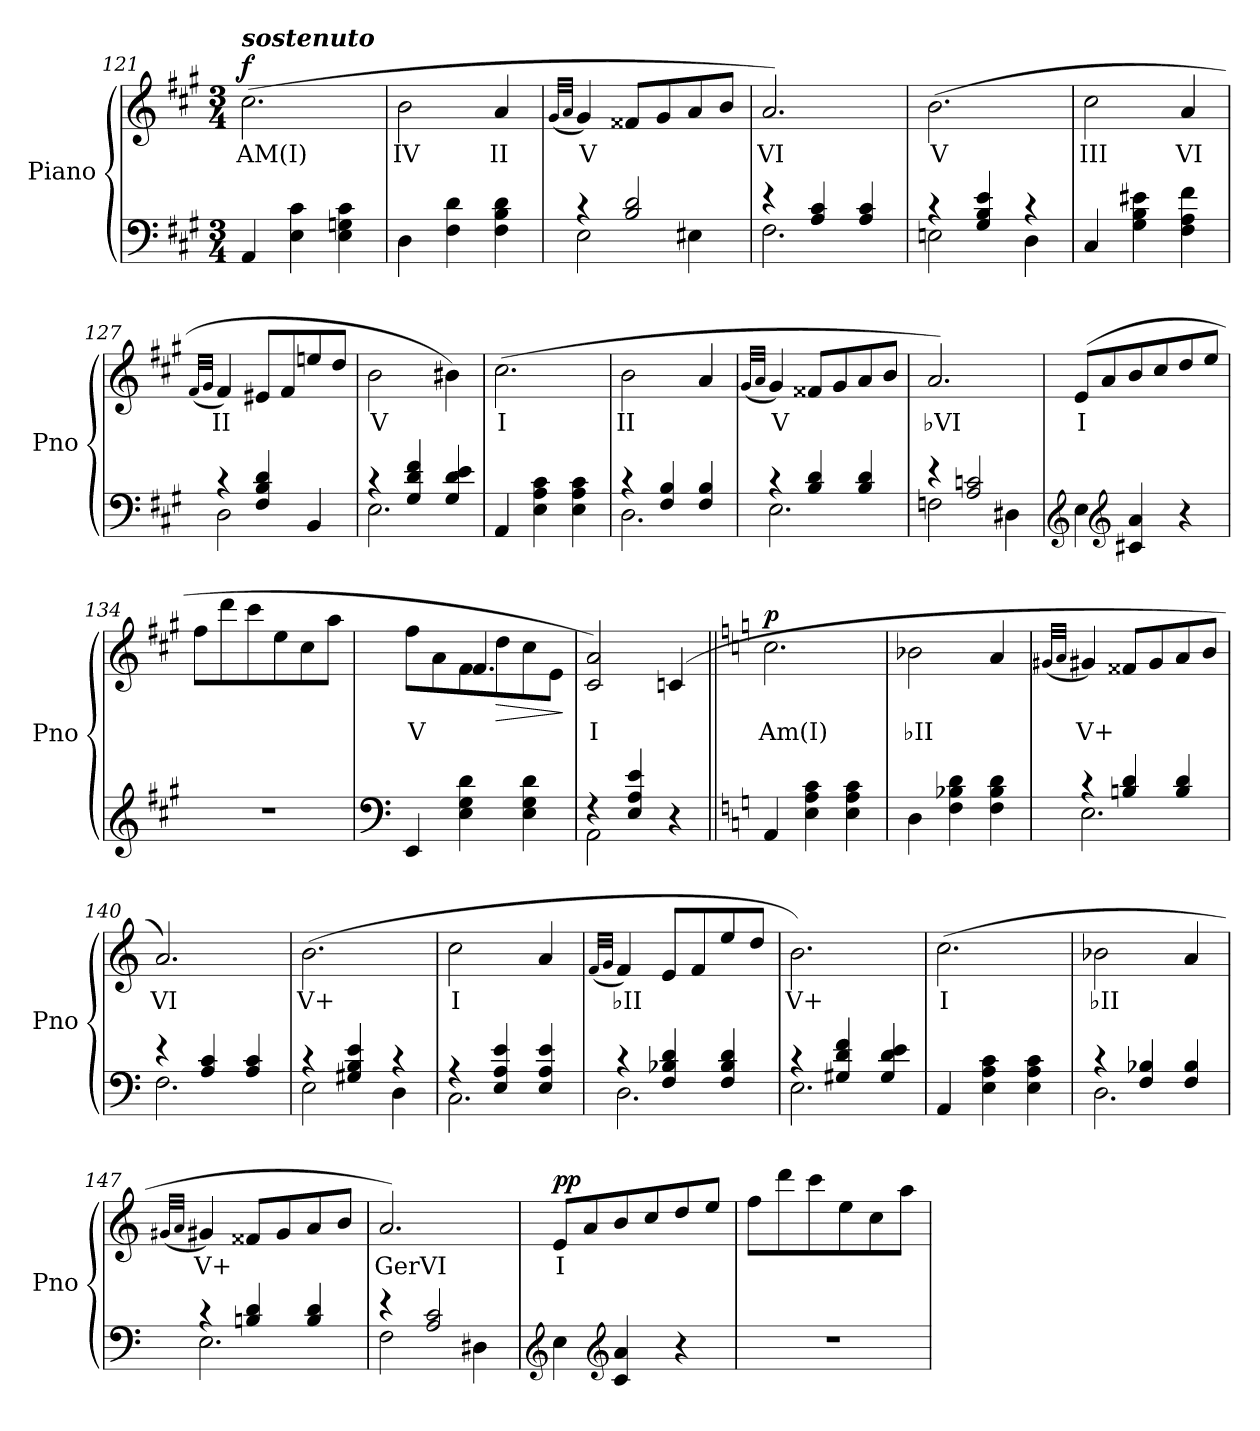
**kern	**kern	**text	**dynam
*part1	*part1	*part1	*part1
*staff2	*staff1	*staff1	*staff1/2
*I"Piano	*	*	*
*I'Pno	*	*	*
!!LO:LB:g=z
*clefF4	*clefG2	*	*
*k[f#c#g#]	*k[f#c#g#]	*	*
*M3/4	*M3/4	*	*
=121	=121	=121	=121
!	!LO:TX:a:Bi:t=sostenuto	!	!
!	!	!LO:LY:b	!LO:DY:b
4AA/	(>2.cc#\	AM(I)	f
4E\ 4c#\	.	.	.
4E\ 4Gn\ 4c#\	.	.	.
=122	=122	=122	=122
!	!	!LO:LY:b	!
4D\	2b\	IV	.
4F#\ 4d\	.	.	.
!	!	!LO:LY:b	!
4F#\ 4B\ 4d\	4a/	II	.
=123	=123	=123	=123
.	(<32qg#/LLL	.	.
.	32qa/JJJ	.	.
*^	*	*	*
!	!	!	!LO:LY:b	!
4r	2E\	4g#/)	V	.
2B/ 2d/	.	8f##X/L	.	.
.	.	8g#/	.	.
.	4E#X\	8a/	.	.
.	.	8b/J	.	.
=124	=124	=124	=124	=124
!	!	!	!LO:LY:b	!
4r	2.F#\	2.a/)	VI	.
4A/ 4c#/	.	.	.	.
4A/ 4c#/	.	.	.	.
=125	=125	=125	=125	=125
!	!	!	!LO:LY:b	!
4r	2En\	(>2.b\	V	.
4G#/ 4B/ 4e/	.	.	.	.
4r	4D\	.	.	.
=126	=126	=126	=126	=126
!	!	!	!LO:LY:b	!
*v	*v	*	*	*
4C#/	2cc#\	III	.
4G#\ 4B\ 4e#X\	.	.	.
!	!	!LO:LY:b	!
4F#\ 4A\ 4f#\	4a/	VI	.
=127	=127	=127	=127
.	(<32qf#/LLL	.	.
.	32qg#/JJJ	.	.
*^	*	*	*
!	!	!	!LO:LY:b	!
4r	2D\	4f#/)	II	.
4F#/ 4B/ 4d/	.	8e#X/L	.	.
.	.	8f#/	.	.
4BB/	4ryy	8een/	.	.
.	.	8dd/J	.	.
!!LO:PB:g=z
=128	=128	=128	=128	=128
!	!	!	!LO:LY:b	!
4r	2.E\	2b\	V	.
4G#/ 4d/ 4f#/	.	.	.	.
4G#/ 4d/ 4e/	.	4b#X\)	.	.
*v	*v	*	*	*
=129	=129	=129	=129
!	!	!LO:LY:b	!
4AA/	(>2.cc#\	I	.
4E\ 4A\ 4c#\	.	.	.
4E\ 4A\ 4c#\	.	.	.
=130	=130	=130	=130
*^	*	*	*
!	!	!	!LO:LY:b	!
4r	2.D\	2b\	II	.
4F#/ 4B/	.	.	.	.
4F#/ 4B/	.	4a/	.	.
=131	=131	=131	=131	=131
.	.	(<32qg#/LLL	.	.
.	.	32qa/JJJ	.	.
!	!	!	!LO:LY:b	!
4r	2.E\	4g#/)	V	.
4B/ 4d/	.	8f##X/L	.	.
.	.	8g#/	.	.
4B/ 4d/	.	8a/	.	.
.	.	8b/J	.	.
=132	=132	=132	=132	=132
!	!	!	!LO:LY:b	!
4r	2Fn\	2.a/)	♭VI	.
2A/ 2cn/	.	.	.	.
.	4D#X\	.	.	.
=133	=133	=133	=133	=133
!	!	!	!LO:LY:b	!
*v	*v	*	*	*
4E\	(>8e/L	I	.
.	8a/	.	.
*clefG2	*	*	*
4c#X/ 4a/	8b/	.	.
.	8cc#/	.	.
4r	8dd/	.	.
.	8ee/J	.	.
!!LO:LB:g=z
=134	=134	=134	=134
2.r	8ff#\L	.	.
.	8ddd\	.	.
.	8ccc#\	.	.
.	8ee\	.	.
.	8cc#\	.	.
.	8aa\J	.	.
=135	=135	=135	=135
*clefF4	*	*	*
!	!	!LO:LY:b	!
*	*^	*	*
4EE/	8ff#\L	4ryy	V	.
.	8a\	.	.	.
4E\ 4G#\ 4d\	8f#\	4.f#/	.	.
!	!	!	!	!LO:HP:b
.	8dd\	.	.	>
4E\ 4G#\ 4d\	8cc#\	.	.	.
.	8e\J	8ryy	.	.
*	*v	*v	*	*
.	.	.	]
=136	=136	=136	=136
*^	*	*	*
!	!	!	!LO:LY:b	!
4r	2AA\	2c#/ 2a/)	I	.
4E/ 4A/ 4e/	.	.	.	.
4r	4ryy	(>4cn/	.	.
*v	*v	*	*	*
=137||	=137||	=137||	=137||
*k[]	*k[]	*	*
*^	*	*	*
!	!	!	!LO:LY:b	!LO:DY:b
*v	*v	*	*	*
4AA/	2.cc\	Am(I)	p
4E\ 4A\ 4c\	.	.	.
4E\ 4A\ 4c\	.	.	.
=138	=138	=138	=138
!	!	!LO:LY:b	!
4D\	2b-X\	♭II	.
4F\ 4B-X\ 4d\	.	.	.
4F\ 4B-\ 4d\	4a/	.	.
=139	=139	=139	=139
.	(<32qg#X/LLL	.	.
.	32qa/JJJ	.	.
*^	*	*	*
!	!	!	!LO:LY:b	!
4r	2.E\	4g#/)	V+	.
4Bn/ 4d/	.	8f##X/L	.	.
.	.	8g#/	.	.
4B/ 4d/	.	8a/	.	.
.	.	8b/J	.	.
!!LO:LB:g=z
=140	=140	=140	=140	=140
!	!	!	!LO:LY:b	!
4r	2.F\	2.a/)	VI	.
4A/ 4c/	.	.	.	.
4A/ 4c/	.	.	.	.
=141	=141	=141	=141	=141
!	!	!	!LO:LY:b	!
4r	2E\	(>2.b\	V+	.
4G#X/ 4B/ 4e/	.	.	.	.
4r	4D\	.	.	.
=142	=142	=142	=142	=142
!	!	!	!LO:LY:b	!
4r	2.C\	2cc\	I	.
4E/ 4A/ 4e/	.	.	.	.
4E/ 4A/ 4e/	.	4a/	.	.
=143	=143	=143	=143	=143
.	.	(<32qf/LLL	.	.
.	.	32qg/JJJ	.	.
!	!	!	!LO:LY:b	!
4r	2.D\	4f/)	♭II	.
4F/ 4B-X/ 4d/	.	8e/L	.	.
.	.	8f/	.	.
4F/ 4B-/ 4d/	.	8ee/	.	.
.	.	8dd/J	.	.
=144	=144	=144	=144	=144
!	!	!	!LO:LY:b	!
4r	2.E\	2.b\)	V+	.
4G#X/ 4d/ 4f/	.	.	.	.
4G#/ 4d/ 4e/	.	.	.	.
*v	*v	*	*	*
=145	=145	=145	=145
!	!	!LO:LY:b	!
4AA/	(>2.cc\	I	.
4E\ 4A\ 4c\	.	.	.
4E\ 4A\ 4c\	.	.	.
=146	=146	=146	=146
*^	*	*	*
!	!	!	!LO:LY:b	!
4r	2.D\	2b-X\	♭II	.
4F/ 4B-X/	.	.	.	.
4F/ 4B-/	.	4a/	.	.
!!LO:LB:g=z
=147	=147	=147	=147	=147
.	.	(<32qg#X/LLL	.	.
.	.	32qa/JJJ	.	.
!	!	!	!LO:LY:b	!
4r	2.E\	4g#/)	V+	.
4Bn/ 4d/	.	8f##X/L	.	.
.	.	8g#/	.	.
4B/ 4d/	.	8a/	.	.
.	.	8b/J	.	.
=148	=148	=148	=148	=148
!	!	!	!LO:LY:b	!
4r	2F\	2.a/)	GerVI	.
2A/ 2c/	.	.	.	.
.	4D#X\	.	.	.
=149	=149	=149	=149	=149
!	!	!	!LO:LY:b	!LO:DY:b
*v	*v	*	*	*
4E\	8e/L	I	pp
.	8a/	.	.
*clefG2	*	*	*
4c/ 4a/	8b/	.	.
.	8cc/	.	.
4r	8dd/	.	.
.	8ee/J	.	.
=150	=150	=150	=150
2.r	8ff\L	.	.
.	8ddd\	.	.
.	8ccc\	.	.
.	8ee\	.	.
.	8cc\	.	.
.	8aa\J	.	.
=	=	=	=
*-	*-	*-	*-
